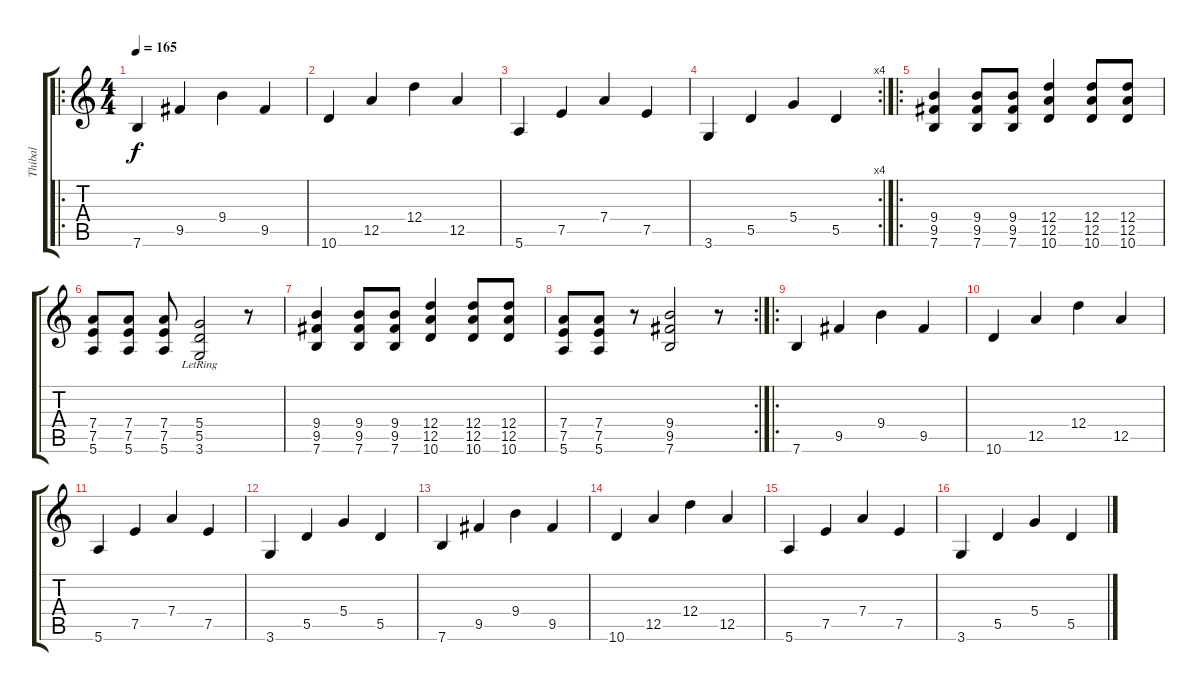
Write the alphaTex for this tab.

\track ("Thibal" "Thibal") {instrument acousticguitarnylon}
\staff {score tabs}
\tuning (E4 B3 G3 D3 A2 E2) {hide}
\ro
\ts (4 4)
\tempo 165
\clef g2
\ks c
7.6.4{dy f instrument electricguitarclean} 9.5.4 9.4.4 9.5.4 |
10.6.4 12.5.4 12.4.4 12.5.4 |
5.6.4 7.5.4 7.4.4 7.5.4 |
\rc 4
3.6.4 5.5.4 5.4.4 5.5.4 |
\ro
(9.4 9.5 7.6).4{instrument overdrivenguitar} (9.4 9.5 7.6).8 (9.4 9.5 7.6).8 (12.4 12.5 10.6).4 (12.4 12.5 10.6).8 (12.4 12.5 10.6).8 |
(7.4 7.5 5.6).8 (7.4 7.5 5.6).8 (7.4 7.5 5.6).8 (5.4{lr} 5.5 3.6).2 r.8 |
(9.4 9.5 7.6).4 (9.4 9.5 7.6).8 (9.4 9.5 7.6).8 (12.4 12.5 10.6).4 (12.4 12.5 10.6).8 (12.4 12.5 10.6).8 |
\rc 2
(7.4 7.5 5.6).8 (7.4 7.5 5.6).8 r.8 (9.4 9.5 7.6).2 r.8 |
\ro
7.6.4{instrument electricguitarclean} 9.5.4 9.4.4 9.5.4 |
10.6.4 12.5.4 12.4.4 12.5.4 |
5.6.4 7.5.4 7.4.4 7.5.4 |
3.6.4 5.5.4 5.4.4 5.5.4 |
7.6.4{instrument electricguitarclean} 9.5.4 9.4.4 9.5.4 |
10.6.4 12.5.4 12.4.4 12.5.4 |
5.6.4 7.5.4 7.4.4 7.5.4 |
3.6.4 5.5.4 5.4.4 5.5.4
